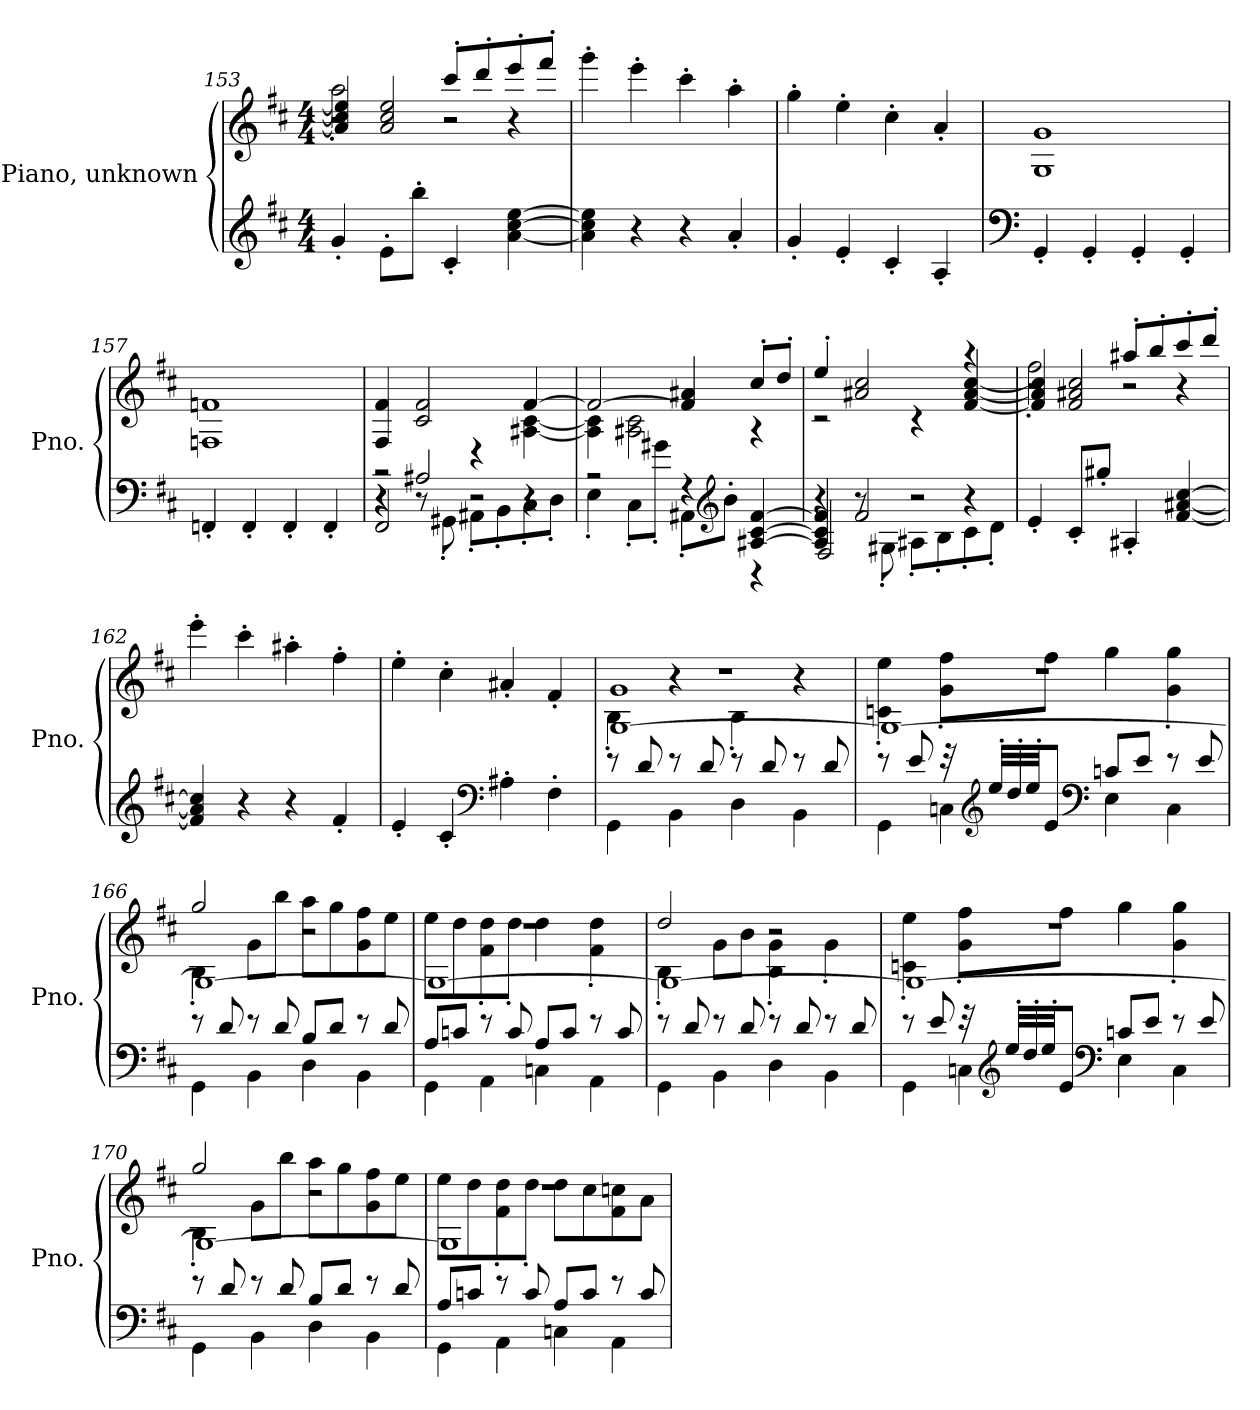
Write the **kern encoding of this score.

**kern	**kern
*part1	*part1
*staff2	*staff1
*I"Piano, unknown	*
*I'Pno.	*
!!LO:PB:g=z
*clefG2	*clefG2
*k[f#c#]	*k[f#c#]
*M4/4	*M4/4
=153	=153
*	*^
*	*	*^
4g'/	2r	2aa'\	4a/] 4cc#/] 4ee/]
8e'\L	.	.	2a/ 2cc#/ 2ee/
8bb'\J	.	.	.
4c#'/	8ccc#'/L	2r	.
.	8ddd'/	.	.
[4a\ [4cc#\ [4ee\	8eee'/	.	4r
.	8fff#'/J	.	.
*	*v	*v	*v
=154	=154
4a\] 4cc#\] 4ee\]	4ggg'\
4r	4eee'\
4r	4ccc#'\
4a'/	4aa'\
=155	=155
4g'/	4gg'\
4e'/	4ee'\
4c#'/	4cc#'\
4A'/	4a'/
=156	=156
*clefF4	*
4GG'/	1G 1g
4GG'/	.
4GG'/	.
4GG'/	.
=157	=157
4FFn'/	1Fn 1fn
4FF'/	.
4FF'/	.
4FF'/	.
=158	=158
*^	*^
*	*^	*	*
4r	4r	2FF#/	4F#/ 4f#/	2r
2A#X/	8r	.	2c#/ 2f#/	.
.	8GG#X'\	.	.	.
.	8AA#X'\L	2r	.	4r
.	8BB'\	.	.	.
4r	8C#'\	.	[4f#/	[4A#X\ [4c#\
.	8D'\J	.	.	.
*	*v	*v	*	*
!!LO:LB:g=z	!!
=159	=159	=159	=159
2r	4E'\	2f#/_	4A#\] 4c#\]
.	8C#'\L	.	2A#X\ 2c#\
.	8g#X'\J	.	.
4r	8AA#X'\L	4f#/] 4a#X/	.
*clefG2	*	*	*
.	8b'\J	.	.
[4A#X/ [4c#/ [4f#/	4r	8cc#'/L	4r
.	.	8dd'/J	.
=160	=160	=160	=160
*	*^	*	*
4A#/] 4c#/] 4f#/]	4r	2F#/	4ee'/	2r
2f#/	8r	.	2a#X/ 2cc#/	.
.	8G#X'\	.	.	.
.	8A#X'\L	2r	.	4r
.	8B'\	.	.	.
4r	8c#'\	.	4r	[4f#/ [4a#/ [4cc#/
.	8d'\J	.	.	.
*v	*v	*v	*	*
=161	=161	=161
*	*	*^
4e'/	2r	2ff#'\	4f#/] 4a#/] 4cc#/]
8c#'/L	.	.	2f#/ 2a#X/ 2cc#/
8gg#X'/J	.	.	.
4A#X'/	8aa#X'/L	2r	.
.	8bb'/	.	.
[4f#/ [4a#X/ [4cc#/	8ccc#'/	.	4r
.	8ddd'/J	.	.
*	*v	*v	*v
=162	=162
4f#/] 4a#/] 4cc#/]	4eee'\
4r	4ccc#'\
4r	4aa#X'\
4f#'/	4ff#'\
!!LO:LB:g=z
=163	=163
4e'/	4ee'\
4c#'/	4cc#'\
*clefF4	*
4A#X'\	4a#X'/
4F#'\	4f#'/
=164	=164
*^	*^
*	*	*	*^
8r	4GG\	1r	4B'\	[1G 1g
8d/	.	.	.	.
8r	4BB\	.	4r	.
8d/	.	.	.	.
8r	4D\	.	4B'\	.
8d/	.	.	.	.
8r	4BB\	.	4r	.
8d/	.	.	.	.
=165	=165	=165	=165	=165
8r	4GG\	1r	4cn\' 4ee\'	1G_
8e/	.	.	.	.
32r	4Cn\	.	8g\' 8ff#\'L	.
*clefG2	*	*	*	*
32ee'/LLL	.	.	.	.
32dd'/	.	.	.	.
32ee'/JJ	.	.	.	.
8e/J	.	.	8ff#\J	.
*clefF4	*	*	*	*
8cn/L	4E\	.	4gg\	.
8e/J	.	.	.	.
8r	4C\	.	4g\' 4gg\'	.
8e/	.	.	.	.
!!LO:LB:g=z	!!	!!
=166	=166	=166	=166	=166
8r	4GG\	2gg/	4B'\	1G_
8d/	.	.	.	.
8r	4BB\	.	8g\L	.
8d/	.	.	8bb\J	.
8B/L	4D\	2r	8aa\L	.
8d/J	.	.	8gg\	.
8r	4BB\	.	8g\ 8ff#\	.
8d/	.	.	8ee\J	.
=167	=167	=167	=167	=167
8A/L	4GG\	1r	8ee\L	1G_
8cn/J	.	.	8dd\	.
8r	4AA\	.	8f#\' 8dd\'	.
8c/	.	.	8dd'\J	.
8A/L	4Cn\	.	4dd\	.
8c/J	.	.	.	.
8r	4AA\	.	4f#\' 4dd\'	.
8c/	.	.	.	.
=168	=168	=168	=168	=168
8r	4GG\	2dd/	4B'\	1G_
8d/	.	.	.	.
8r	4BB\	.	8g\L	.
8d/	.	.	8b\J	.
8r	4D\	2r	4B\' 4g\'	.
8d/	.	.	.	.
8r	4BB\	.	4g'\	.
8d/	.	.	.	.
!!LO:LB:g=z	!!	!!
=169	=169	=169	=169	=169
8r	4GG\	1r	4cn\' 4ee\'	1G_
8e/	.	.	.	.
32r	4Cn\	.	8g\' 8ff#\'L	.
*clefG2	*	*	*	*
32ee'/LLL	.	.	.	.
32dd'/	.	.	.	.
32ee'/JJ	.	.	.	.
8e/J	.	.	8ff#\J	.
*clefF4	*	*	*	*
8cn/L	4E\	.	4gg\	.
8e/J	.	.	.	.
8r	4C\	.	4g\' 4gg\'	.
8e/	.	.	.	.
=170	=170	=170	=170	=170
8r	4GG\	2gg/	4B'\	1G_
8d/	.	.	.	.
8r	4BB\	.	8g\L	.
8d/	.	.	8bb\J	.
8B/L	4D\	2r	8aa\L	.
8d/J	.	.	8gg\	.
8r	4BB\	.	8g\ 8ff#\	.
8d/	.	.	8ee\J	.
=171	=171	=171	=171	=171
8A/L	4GG\	1r	8ee\L	1G]
8cn/J	.	.	8dd\	.
8r	4AA\	.	8f#\' 8dd\'	.
8c/	.	.	8dd'\J	.
8A/L	4Cn\	.	8dd\L	.
8c/J	.	.	8cc#\	.
8r	4AA\	.	8f#\ 8ccn\	.
8c/	.	.	8a\J	.
*v	*v	*	*	*
*	*v	*v	*v
=	=
*-	*-
